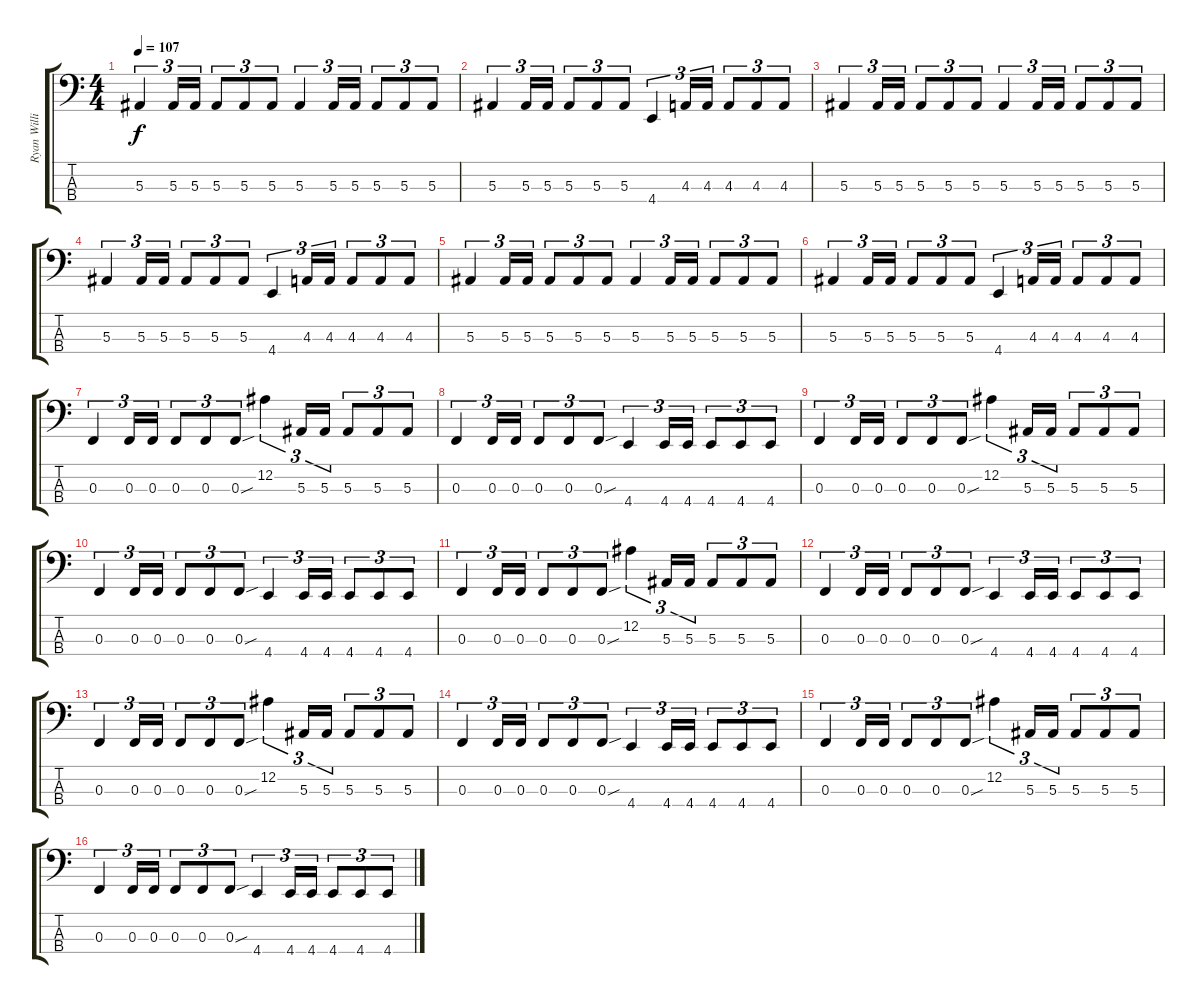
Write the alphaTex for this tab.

\track ("Ryan Williams (Bass)" "Ryan Willi") {instrument electricbassfinger}
\staff {score tabs}
\tuning (Eb2 Bb1 F1 C1) {hide}
\ts (4 4)
\tempo 107
\clef f4
\ks c
5.3.4{tu (3 2) dy f} 5.3.16{tu (3 2)} 5.3.16{tu (3 2)} 5.3.8{tu (3 2)} 5.3.8{tu (3 2)} 5.3.8{tu (3 2)} 5.3.4{tu (3 2)} 5.3.16{tu (3 2)} 5.3.16{tu (3 2)} 5.3.8{tu (3 2)} 5.3.8{tu (3 2)} 5.3.8{tu (3 2)} |
5.3.4{tu (3 2)} 5.3.16{tu (3 2)} 5.3.16{tu (3 2)} 5.3.8{tu (3 2)} 5.3.8{tu (3 2)} 5.3.8{tu (3 2)} 4.4.4{tu (3 2)} 4.3.16{tu (3 2)} 4.3.16{tu (3 2)} 4.3.8{tu (3 2)} 4.3.8{tu (3 2)} 4.3.8{tu (3 2)} |
5.3.4{tu (3 2)} 5.3.16{tu (3 2)} 5.3.16{tu (3 2)} 5.3.8{tu (3 2)} 5.3.8{tu (3 2)} 5.3.8{tu (3 2)} 5.3.4{tu (3 2)} 5.3.16{tu (3 2)} 5.3.16{tu (3 2)} 5.3.8{tu (3 2)} 5.3.8{tu (3 2)} 5.3.8{tu (3 2)} |
5.3.4{tu (3 2)} 5.3.16{tu (3 2)} 5.3.16{tu (3 2)} 5.3.8{tu (3 2)} 5.3.8{tu (3 2)} 5.3.8{tu (3 2)} 4.4.4{tu (3 2)} 4.3.16{tu (3 2)} 4.3.16{tu (3 2)} 4.3.8{tu (3 2)} 4.3.8{tu (3 2)} 4.3.8{tu (3 2)} |
5.3.4{tu (3 2)} 5.3.16{tu (3 2)} 5.3.16{tu (3 2)} 5.3.8{tu (3 2)} 5.3.8{tu (3 2)} 5.3.8{tu (3 2)} 5.3.4{tu (3 2)} 5.3.16{tu (3 2)} 5.3.16{tu (3 2)} 5.3.8{tu (3 2)} 5.3.8{tu (3 2)} 5.3.8{tu (3 2)} |
5.3.4{tu (3 2)} 5.3.16{tu (3 2)} 5.3.16{tu (3 2)} 5.3.8{tu (3 2)} 5.3.8{tu (3 2)} 5.3.8{tu (3 2)} 4.4.4{tu (3 2)} 4.3.16{tu (3 2)} 4.3.16{tu (3 2)} 4.3.8{tu (3 2)} 4.3.8{tu (3 2)} 4.3.8{tu (3 2)} |
0.3.4{tu (3 2)} 0.3.16{tu (3 2)} 0.3.16{tu (3 2)} 0.3.8{tu (3 2)} 0.3.8{tu (3 2)} 0.3{sou}.8{tu (3 2)} 12.2.4{tu (3 2)} 5.3.16{tu (3 2)} 5.3.16{tu (3 2)} 5.3.8{tu (3 2)} 5.3.8{tu (3 2)} 5.3.8{tu (3 2)} |
0.3.4{tu (3 2)} 0.3.16{tu (3 2)} 0.3.16{tu (3 2)} 0.3.8{tu (3 2)} 0.3.8{tu (3 2)} 0.3{sou}.8{tu (3 2)} 4.4.4{tu (3 2)} 4.4.16{tu (3 2)} 4.4.16{tu (3 2)} 4.4.8{tu (3 2)} 4.4.8{tu (3 2)} 4.4.8{tu (3 2)} |
0.3.4{tu (3 2)} 0.3.16{tu (3 2)} 0.3.16{tu (3 2)} 0.3.8{tu (3 2)} 0.3.8{tu (3 2)} 0.3{sou}.8{tu (3 2)} 12.2.4{tu (3 2)} 5.3.16{tu (3 2)} 5.3.16{tu (3 2)} 5.3.8{tu (3 2)} 5.3.8{tu (3 2)} 5.3.8{tu (3 2)} |
0.3.4{tu (3 2)} 0.3.16{tu (3 2)} 0.3.16{tu (3 2)} 0.3.8{tu (3 2)} 0.3.8{tu (3 2)} 0.3{sou}.8{tu (3 2)} 4.4.4{tu (3 2)} 4.4.16{tu (3 2)} 4.4.16{tu (3 2)} 4.4.8{tu (3 2)} 4.4.8{tu (3 2)} 4.4.8{tu (3 2)} |
0.3.4{tu (3 2)} 0.3.16{tu (3 2)} 0.3.16{tu (3 2)} 0.3.8{tu (3 2)} 0.3.8{tu (3 2)} 0.3{sou}.8{tu (3 2)} 12.2.4{tu (3 2)} 5.3.16{tu (3 2)} 5.3.16{tu (3 2)} 5.3.8{tu (3 2)} 5.3.8{tu (3 2)} 5.3.8{tu (3 2)} |
0.3.4{tu (3 2)} 0.3.16{tu (3 2)} 0.3.16{tu (3 2)} 0.3.8{tu (3 2)} 0.3.8{tu (3 2)} 0.3{sou}.8{tu (3 2)} 4.4.4{tu (3 2)} 4.4.16{tu (3 2)} 4.4.16{tu (3 2)} 4.4.8{tu (3 2)} 4.4.8{tu (3 2)} 4.4.8{tu (3 2)} |
0.3.4{tu (3 2)} 0.3.16{tu (3 2)} 0.3.16{tu (3 2)} 0.3.8{tu (3 2)} 0.3.8{tu (3 2)} 0.3{sou}.8{tu (3 2)} 12.2.4{tu (3 2)} 5.3.16{tu (3 2)} 5.3.16{tu (3 2)} 5.3.8{tu (3 2)} 5.3.8{tu (3 2)} 5.3.8{tu (3 2)} |
0.3.4{tu (3 2)} 0.3.16{tu (3 2)} 0.3.16{tu (3 2)} 0.3.8{tu (3 2)} 0.3.8{tu (3 2)} 0.3{sou}.8{tu (3 2)} 4.4.4{tu (3 2)} 4.4.16{tu (3 2)} 4.4.16{tu (3 2)} 4.4.8{tu (3 2)} 4.4.8{tu (3 2)} 4.4.8{tu (3 2)} |
0.3.4{tu (3 2)} 0.3.16{tu (3 2)} 0.3.16{tu (3 2)} 0.3.8{tu (3 2)} 0.3.8{tu (3 2)} 0.3{sou}.8{tu (3 2)} 12.2.4{tu (3 2)} 5.3.16{tu (3 2)} 5.3.16{tu (3 2)} 5.3.8{tu (3 2)} 5.3.8{tu (3 2)} 5.3.8{tu (3 2)} |
0.3.4{tu (3 2)} 0.3.16{tu (3 2)} 0.3.16{tu (3 2)} 0.3.8{tu (3 2)} 0.3.8{tu (3 2)} 0.3{sou}.8{tu (3 2)} 4.4.4{tu (3 2)} 4.4.16{tu (3 2)} 4.4.16{tu (3 2)} 4.4.8{tu (3 2)} 4.4.8{tu (3 2)} 4.4.8{tu (3 2)}
